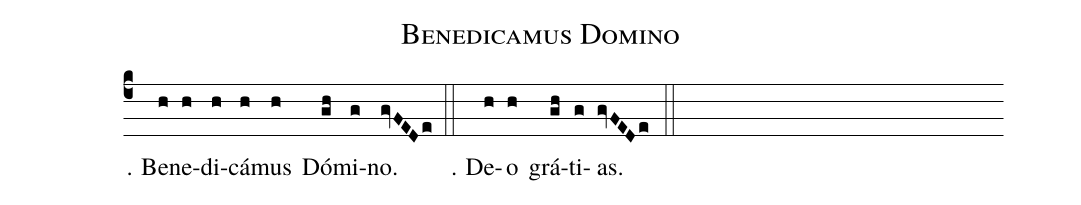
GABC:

name: Benedicamus Domino;
%%
(c4) ℣. Be(h)ne(h)di(h)cá(h)mus(h) Dó(gh)mi(g)no.(gvFEDe::) ℟. De(h)o(h) grá(gh)ti(g)as.(gvFEDe::)
